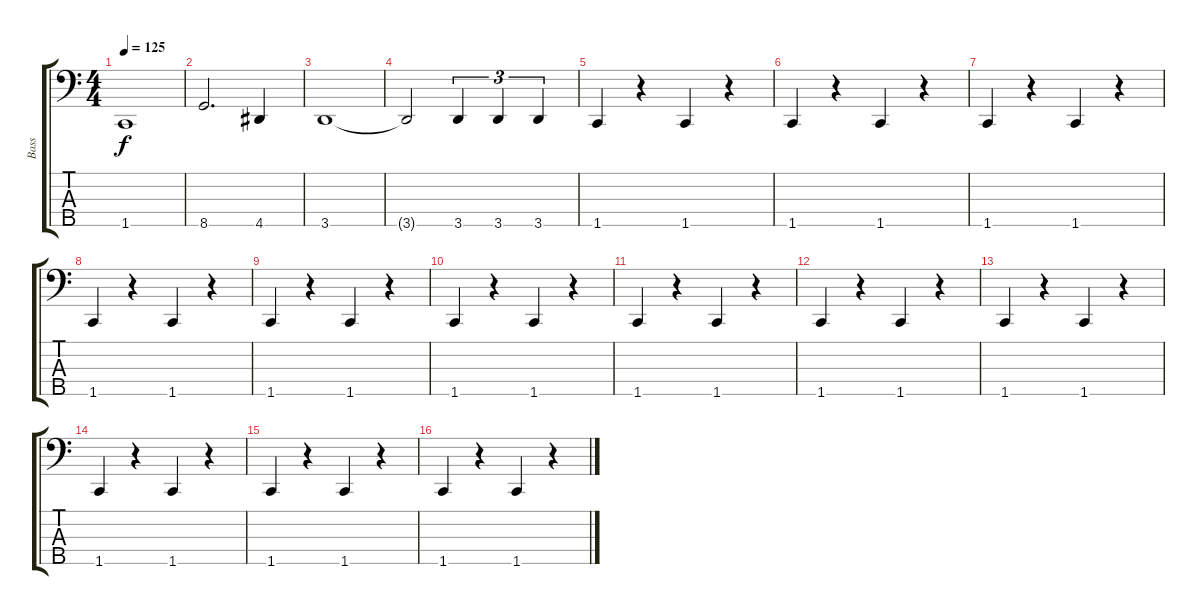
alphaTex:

\track ("Bass" "Bass") {instrument electricbasspick}
\staff {score tabs}
\tuning (G2 D2 A1 E1 B0) {hide}
\ts (4 4)
\tempo 125
\clef f4
\ks c
1.5.1{dy f} |
8.5.2{d} 4.5.4 |
3.5.1 |
3.5{t}.2 3.5.4{tu (3 2)} 3.5.4{tu (3 2)} 3.5.4{tu (3 2)} |
1.5.4 r.4 1.5.4 r.4 |
1.5.4 r.4 1.5.4 r.4 |
1.5.4 r.4 1.5.4 r.4 |
1.5.4 r.4 1.5.4 r.4 |
1.5.4 r.4 1.5.4 r.4 |
1.5.4 r.4 1.5.4 r.4 |
1.5.4 r.4 1.5.4 r.4 |
1.5.4 r.4 1.5.4 r.4 |
1.5.4 r.4 1.5.4 r.4 |
1.5.4 r.4 1.5.4 r.4 |
1.5.4 r.4 1.5.4 r.4 |
1.5.4 r.4 1.5.4 r.4
